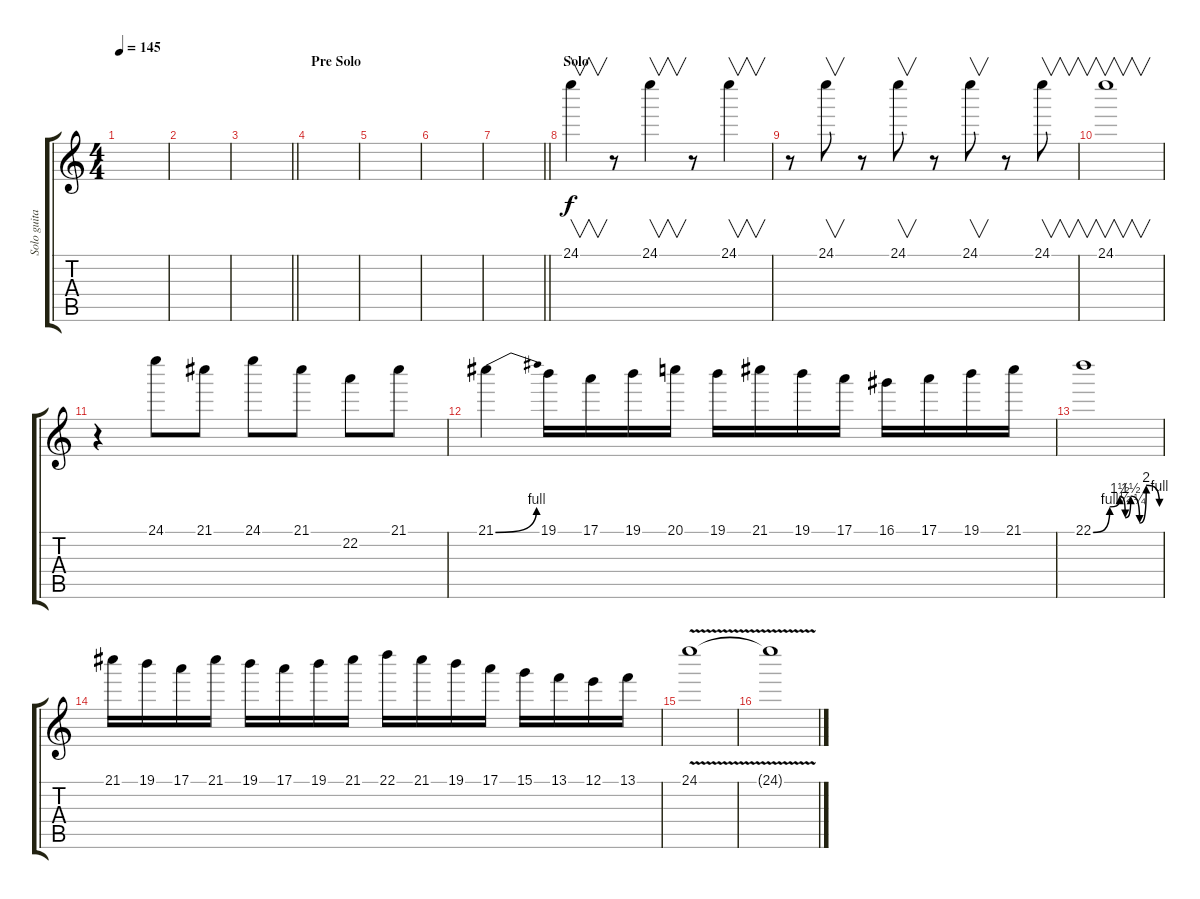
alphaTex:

\track ("Solo guitar" "Solo guita") {instrument distortionguitar}
\staff {score tabs}
\tuning (E4 B3 G3 D3 A2 E2) {hide}
\ts (4 4)
\tempo 145
\clef g2
\ks c
|
|
\barLineRight lightlight
|
\section ("" "Pre Solo")
|
|
|
\barLineRight lightlight
|
\section ("" "Solo")
24.1.4{v} r.8 24.1.4{v} r.8 24.1.4{v} |
r.8 24.1.8{v} r.8 24.1.8{v} r.8 24.1.8{v} r.8 24.1.8{v} |
24.1.1{v} |
r.4 24.1.8 21.1.8 24.1.8 21.1.8 22.2.8 21.1.8 |
21.1{be (bend 0 0 60 4)}.4 19.1.16 17.1.16 19.1.16 20.1.16 19.1.16 21.1.16 19.1.16 17.1.16 16.1.16 17.1.16 19.1.16 21.1.16 |
22.1{be (custom 0 0 15 4 24 6 29 2 34 6 42 1 48 8 60 4)}.1 |
21.1.16 19.1.16 17.1.16 21.1.16 19.1.16 17.1.16 19.1.16 21.1.16 22.1.16 21.1.16 19.1.16 17.1.16 15.1.16 13.1.16 12.1.16 13.1.16 |
24.1{v}.1 |
24.1{t}.1{volume 10}
